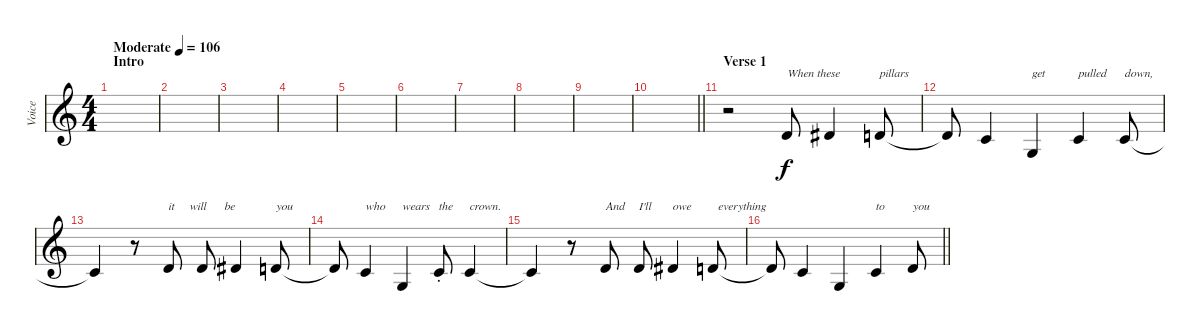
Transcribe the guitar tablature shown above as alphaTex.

\track ("Voice" "Voice") {instrument altosax}
\staff {score}
\tuning (E4 B3 G3 D3 A2 E2) {hide}
\ts (4 4)
\section ("" "Intro")
\tempo (106 "Moderate")
\clef g2
\ks c
|
|
|
|
|
|
|
|
|
\barLineRight lightlight
|
\section ("" "Verse 1")
r.2 3.2.8{txt "When these"} 4.2.4 3.2.8{txt "pillars"} |
3.2{t}.8 1.2.4 0.3.4{txt "get"} 1.2.4{txt "pulled"} 1.2.8{txt "down,"} |
1.2{t}.4 r.8 3.2.8{txt "it     will      be"} 3.2.8 4.2.4 3.2.8{txt "you"} |
3.2{t}.8 1.2.4{txt "who"} 0.3.4{txt "wears"} 1.2{st}.8{txt "the"} 1.2.4{txt "crown."} |
1.2{t}.4 r.8 3.2.8{txt "And"} 3.2.8{txt "I'll"} 4.2.4{txt "owe         everything"} 3.2.8 |
\barLineRight lightlight
3.2{t}.8 1.2.4 0.3.4 1.2.4{txt "to"} 3.2.8{txt "you"}
